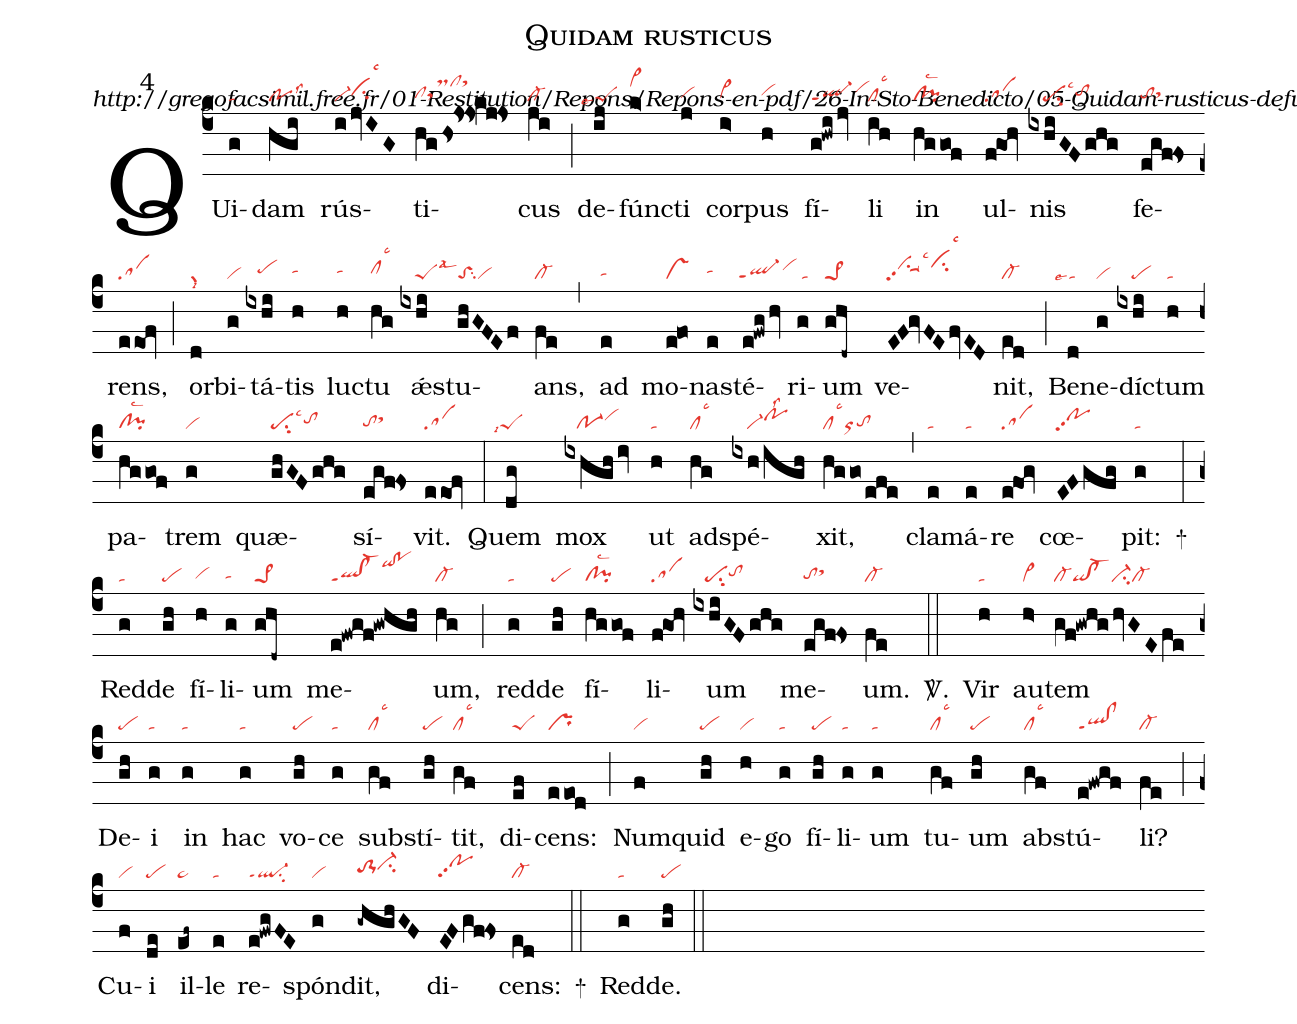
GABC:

name: Quidam rusticus;
commentary: http://gregofacsimil.free.fr/01-Restitution/Repons/Repons-en-pdf/26-In-Sto-Benedicto/05-Quidam-rusticus-defuncti.pdf;
mode: 4;
nabc-lines: 1;
%%
(c4)
QUi(g|ta)dam(hgi|polss3) rús(i/jvIG|vi-cihhlsc3)ti(hg/hs!js!js!kj!js|clhgtsMhgclhksthl)cus(ji|cl-) (;)
de(ij|```peSlse7)fúnc(k>|vi>hk)ti(j|vihg) cor(i>|vi>hg)pus(h|vihh) fí(g!hwi/jv|ql-ppt1vihi)li(ih|cllsc3) in(hggof|cl!pilsc2) ul(fgOh|sa)nis(ixhiGFghg|////pesu2lsc3tohh) fe(egf!fs|tohgsthh)rens,(eeOf|sa) (;)
or(d|grlsi8)bi(g|vi)tá(ixhi|///pehh)tis(h|tahh) luc(h|tahh)tu(hg|clhhlsc3) ǽs(ixhi|////peSlsal3)tu(ghGFEf|toSsu2vi)ans,(fe|cl-) (,)
ad(e|tahg) mo(e!fo|vs)nas(e|tahh)té(e!fwg/hv|`ql-ppt1vihi)ri(g|/ta)um(ghd~|pe>1) ve(EF!gvFEfvED|vihipp2su1suu1lsc3cihjlsc3)nit,(ed|cl-) (;)
Be(d|```talse4)ne(g|vi)díc(ixhi|////pe)tum(h|ta) pa(hggof|cl!pilsc2)trem(g|vi) quæ(ghGFghg|pesu2lsc3tohh)sí(egf!fs|tohgsthi)vit.(eeOf|sa) (:)
Quem(dg|```peSlsi7) mox(ixhgh/iv|///po-1vihi) ut(h|ta) ad(hg|cllsc3)spé(ixh/igh|////vi-pohilss2)xit,(hggo/efe|cllsc3ortohg) (,)
cla(e|ta)má(e|ta)re(efOg|sa) cœ(EFgfg|pohipp2)pit:(g|ta) +(:)
Red(g|ta)de(gh|pe) fí(h|vihg)li(g|tahg)um(ghd~|pe>1) me(e!fwgf!gwhgh|ql!cl-ppt1qihk!pohk)um,(hg|cl-) (;)
red(g|ta)de(gh|pe) fí(hggof|cl!pilsc2)li(fgOh|sa)um(ixhiGFghg|///pesu2tohh) me(egf!fs|tohgsthi)um.(fe|cl-) <sp>V/</sp>.(::)
Vir(h|ta) au(h>|vi>)tem(gf!gwhg/hvGEfe|cl-qi!cl-ci-cl-) De(gh|pe)i(g|ta) in(g|ta) hac(g|ta) vo(gh|pe)ce(g|ta) sub(gf|cllsc3)stí(gh|pe)tit,(gf|cllsc3) di(ef|peS)cens:(eeod|pr) (;)
Num(f|vi)quid(gh|pe) e(h|vi)go(g|ta) fí(gh|pe)li(g|ta)um(g|ta) tu(gf|cllsc3)um(gh|pe) abs(gf|cllsc3)tú(e!fwgf|ql!clppt1)li?(fe|cl-) (;)
Cu(f|vi)i(de|pe) il(ef~|ta>)le(e|ta) re(e!fwgFE|ql-ppt1su2)spón(g|vi)dit,(-ghghGF|to-1hhci-hi) di(EFgf!fs|pohjpp2)cens:(ed|cl-) +(::)
Red(g|ta)de.(gh|pe) (::)
